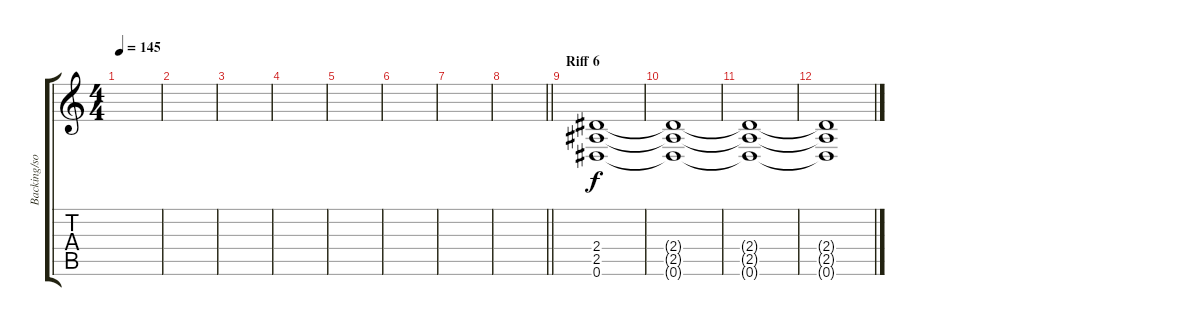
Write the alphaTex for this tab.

\track ("Backing/solo" "Backing/so") {instrument overdrivenguitar}
\staff {score tabs}
\tuning (Eb4 Bb3 Gb3 Db3 Ab2 Eb2) {hide}
\ts (4 4)
\tempo 145
\clef g2
\ks c
|
|
|
|
|
|
|
\barLineRight lightlight
|
\section ("" "Riff 6")
(2.4 2.5 0.6).1{volume 6} |
(2.4{t} 2.5{t} 0.6{t}).1 |
(2.4{t} 2.5{t} 0.6{t}).1 |
(2.4{t} 2.5{t} 0.6{t}).1
